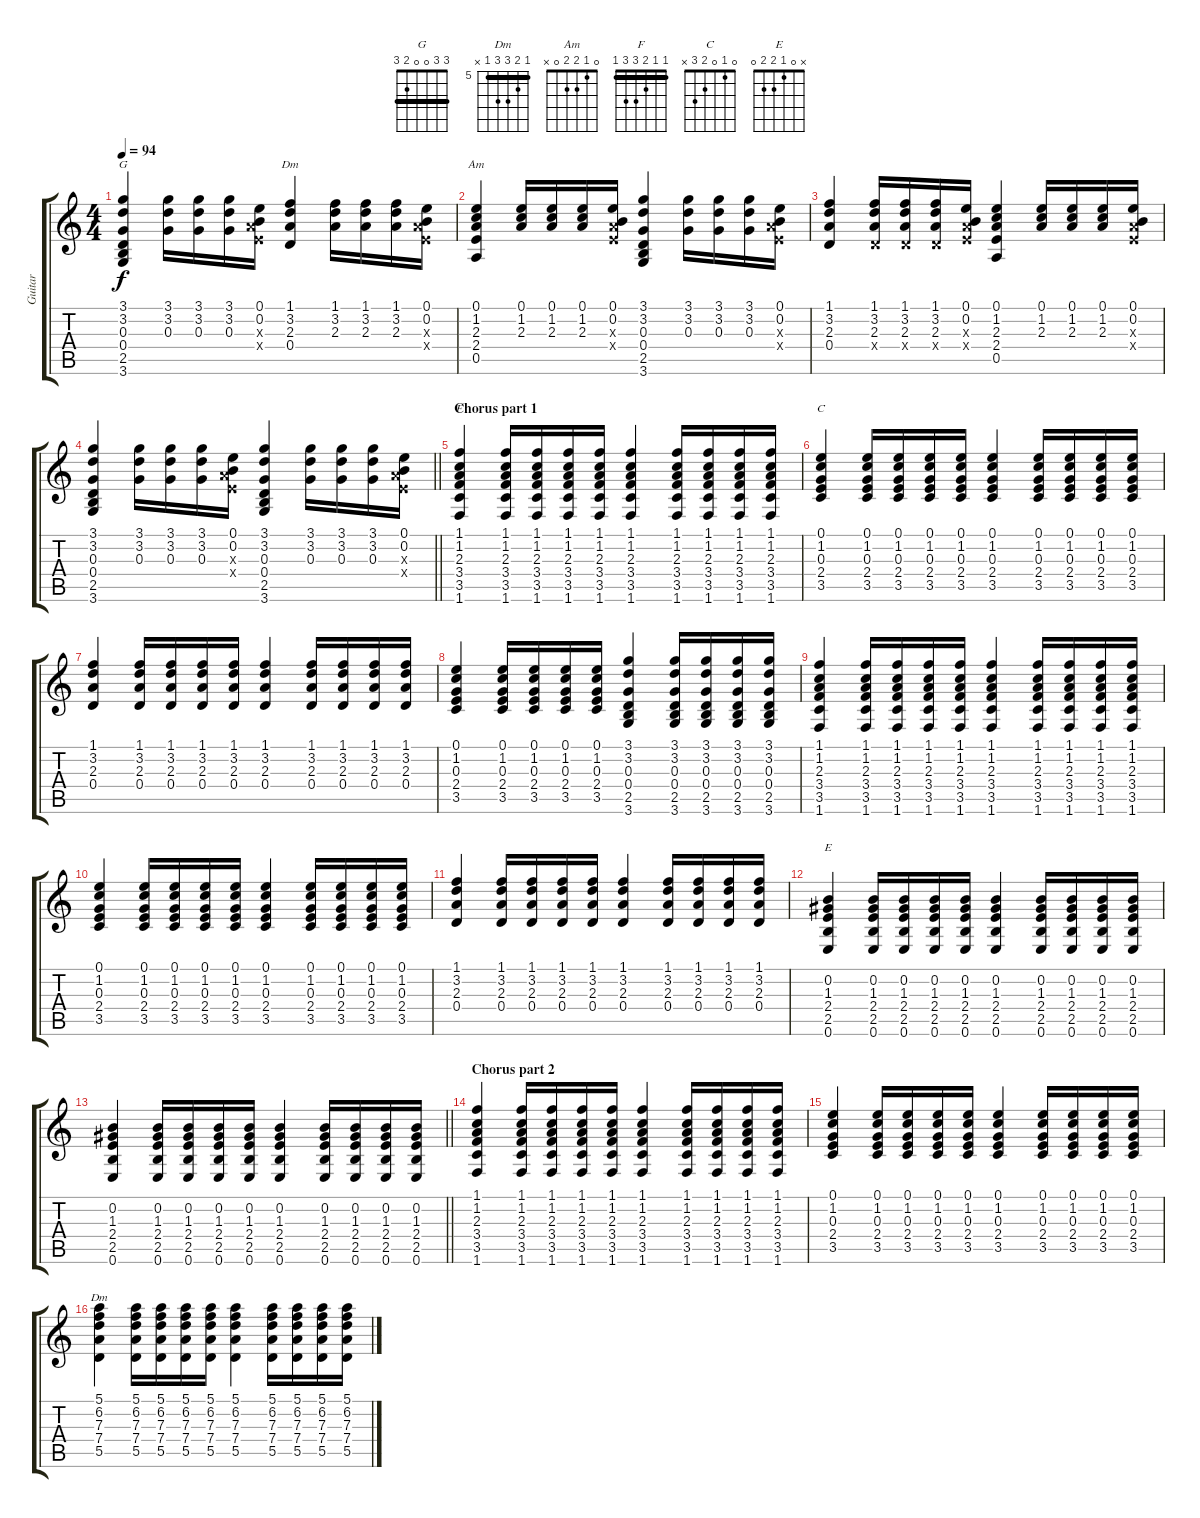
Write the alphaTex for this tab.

\track ("Guitar" "Guitar") {instrument acousticguitarsteel}
\staff {score tabs}
\tuning (E4 B3 G3 D3 A2 E2) {hide}
\chord ("G" 3 3 0 0 2 3) {barre 3}
\chord ("Dm" 1 3 2 0 x x)
\chord ("Am" 0 1 2 2 0 x)
\chord ("F" 1 1 2 3 3 1) {barre 1}
\chord ("C" 0 1 0 2 3 x)
\chord ("E" x 0 1 2 2 0)
\chord ("Dm" 5 6 7 7 5 x) {firstfret 5 barre 5}
\ts (4 4)
\tempo 94
\clef g2
\ks c
(3.1 3.2 0.3 0.4 2.5 3.6).4{ch "G" dy f} (3.1 3.2 0.3).16 (3.1 3.2 0.3).16 (3.1 3.2 0.3).16 (0.1 0.2 2.3{x} 2.4{x}).16 (1.1 3.2 2.3 0.4).4{ch "Dm"} (1.1 3.2 2.3).16 (1.1 3.2 2.3).16 (1.1 3.2 2.3).16 (0.1 0.2 2.3{x} 2.4{x}).16 |
(0.1 1.2 2.3 2.4 0.5).4{ch "Am"} (0.1 1.2 2.3).16 (0.1 1.2 2.3).16 (0.1 1.2 2.3).16 (0.1 0.2 2.3{x} 2.4{x}).16 (3.1 3.2 0.3 0.4 2.5 3.6).4 (3.1 3.2 0.3).16 (3.1 3.2 0.3).16 (3.1 3.2 0.3).16 (0.1 0.2 2.3{x} 2.4{x}).16 |
(1.1 3.2 2.3 0.4).4 (1.1 3.2 2.3 0.4{x}).16 (1.1 3.2 2.3 0.4{x}).16 (1.1 3.2 2.3 0.4{x}).16 (0.1 0.2 2.3{x} 2.4{x}).16 (0.1 1.2 2.3 2.4 0.5).4 (0.1 1.2 2.3).16 (0.1 1.2 2.3).16 (0.1 1.2 2.3).16 (0.1 0.2 2.3{x} 2.4{x}).16 |
\barLineRight lightlight
(3.1 3.2 0.3 0.4 2.5 3.6).4 (3.1 3.2 0.3).16 (3.1 3.2 0.3).16 (3.1 3.2 0.3).16 (0.1 0.2 2.3{x} 2.4{x}).16 (3.1 3.2 0.3 0.4 2.5 3.6).4 (3.1 3.2 0.3).16 (3.1 3.2 0.3).16 (3.1 3.2 0.3).16 (0.1 0.2 2.3{x} 2.4{x}).16 |
\section ("" "Chorus part 1")
(1.1 1.2 2.3 3.4 3.5 1.6).4{ch "F"} (1.1 1.2 2.3 3.4 3.5 1.6).16 (1.1 1.2 2.3 3.4 3.5 1.6).16 (1.1 1.2 2.3 3.4 3.5 1.6).16 (1.1 1.2 2.3 3.4 3.5 1.6).16 (1.1 1.2 2.3 3.4 3.5 1.6).4 (1.1 1.2 2.3 3.4 3.5 1.6).16 (1.1 1.2 2.3 3.4 3.5 1.6).16 (1.1 1.2 2.3 3.4 3.5 1.6).16 (1.1 1.2 2.3 3.4 3.5 1.6).16 |
(0.1 1.2 0.3 2.4 3.5).4{ch "C"} (0.1 1.2 0.3 2.4 3.5).16 (0.1 1.2 0.3 2.4 3.5).16 (0.1 1.2 0.3 2.4 3.5).16 (0.1 1.2 0.3 2.4 3.5).16 (0.1 1.2 0.3 2.4 3.5).4 (0.1 1.2 0.3 2.4 3.5).16 (0.1 1.2 0.3 2.4 3.5).16 (0.1 1.2 0.3 2.4 3.5).16 (0.1 1.2 0.3 2.4 3.5).16 |
(1.1 3.2 2.3 0.4).4 (1.1 3.2 2.3 0.4).16 (1.1 3.2 2.3 0.4).16 (1.1 3.2 2.3 0.4).16 (1.1 3.2 2.3 0.4).16 (1.1 3.2 2.3 0.4).4 (1.1 3.2 2.3 0.4).16 (1.1 3.2 2.3 0.4).16 (1.1 3.2 2.3 0.4).16 (1.1 3.2 2.3 0.4).16 |
(0.1 1.2 0.3 2.4 3.5).4 (0.1 1.2 0.3 2.4 3.5).16 (0.1 1.2 0.3 2.4 3.5).16 (0.1 1.2 0.3 2.4 3.5).16 (0.1 1.2 0.3 2.4 3.5).16 (3.1 3.2 0.3 0.4 2.5 3.6).4 (3.1 3.2 0.3 0.4 2.5 3.6).16 (3.1 3.2 0.3 0.4 2.5 3.6).16 (3.1 3.2 0.3 0.4 2.5 3.6).16 (3.1 3.2 0.3 0.4 2.5 3.6).16 |
(1.1 1.2 2.3 3.4 3.5 1.6).4 (1.1 1.2 2.3 3.4 3.5 1.6).16 (1.1 1.2 2.3 3.4 3.5 1.6).16 (1.1 1.2 2.3 3.4 3.5 1.6).16 (1.1 1.2 2.3 3.4 3.5 1.6).16 (1.1 1.2 2.3 3.4 3.5 1.6).4 (1.1 1.2 2.3 3.4 3.5 1.6).16 (1.1 1.2 2.3 3.4 3.5 1.6).16 (1.1 1.2 2.3 3.4 3.5 1.6).16 (1.1 1.2 2.3 3.4 3.5 1.6).16 |
(0.1 1.2 0.3 2.4 3.5).4 (0.1 1.2 0.3 2.4 3.5).16 (0.1 1.2 0.3 2.4 3.5).16 (0.1 1.2 0.3 2.4 3.5).16 (0.1 1.2 0.3 2.4 3.5).16 (0.1 1.2 0.3 2.4 3.5).4 (0.1 1.2 0.3 2.4 3.5).16 (0.1 1.2 0.3 2.4 3.5).16 (0.1 1.2 0.3 2.4 3.5).16 (0.1 1.2 0.3 2.4 3.5).16 |
(1.1 3.2 2.3 0.4).4 (1.1 3.2 2.3 0.4).16 (1.1 3.2 2.3 0.4).16 (1.1 3.2 2.3 0.4).16 (1.1 3.2 2.3 0.4).16 (1.1 3.2 2.3 0.4).4 (1.1 3.2 2.3 0.4).16 (1.1 3.2 2.3 0.4).16 (1.1 3.2 2.3 0.4).16 (1.1 3.2 2.3 0.4).16 |
(0.2 1.3 2.4 2.5 0.6).4{ch "E"} (0.2 1.3 2.4 2.5 0.6).16 (0.2 1.3 2.4 2.5 0.6).16 (0.2 1.3 2.4 2.5 0.6).16 (0.2 1.3 2.4 2.5 0.6).16 (0.2 1.3 2.4 2.5 0.6).4 (0.2 1.3 2.4 2.5 0.6).16 (0.2 1.3 2.4 2.5 0.6).16 (0.2 1.3 2.4 2.5 0.6).16 (0.2 1.3 2.4 2.5 0.6).16 |
\barLineRight lightlight
(0.2 1.3 2.4 2.5 0.6).4 (0.2 1.3 2.4 2.5 0.6).16 (0.2 1.3 2.4 2.5 0.6).16 (0.2 1.3 2.4 2.5 0.6).16 (0.2 1.3 2.4 2.5 0.6).16 (0.2 1.3 2.4 2.5 0.6).4 (0.2 1.3 2.4 2.5 0.6).16 (0.2 1.3 2.4 2.5 0.6).16 (0.2 1.3 2.4 2.5 0.6).16 (0.2 1.3 2.4 2.5 0.6).16 |
\section ("" "Chorus part 2")
(1.1 1.2 2.3 3.4 3.5 1.6).4 (1.1 1.2 2.3 3.4 3.5 1.6).16 (1.1 1.2 2.3 3.4 3.5 1.6).16 (1.1 1.2 2.3 3.4 3.5 1.6).16 (1.1 1.2 2.3 3.4 3.5 1.6).16 (1.1 1.2 2.3 3.4 3.5 1.6).4 (1.1 1.2 2.3 3.4 3.5 1.6).16 (1.1 1.2 2.3 3.4 3.5 1.6).16 (1.1 1.2 2.3 3.4 3.5 1.6).16 (1.1 1.2 2.3 3.4 3.5 1.6).16 |
(0.1 1.2 0.3 2.4 3.5).4 (0.1 1.2 0.3 2.4 3.5).16 (0.1 1.2 0.3 2.4 3.5).16 (0.1 1.2 0.3 2.4 3.5).16 (0.1 1.2 0.3 2.4 3.5).16 (0.1 1.2 0.3 2.4 3.5).4 (0.1 1.2 0.3 2.4 3.5).16 (0.1 1.2 0.3 2.4 3.5).16 (0.1 1.2 0.3 2.4 3.5).16 (0.1 1.2 0.3 2.4 3.5).16 |
(5.1 6.2 7.3 7.4 5.5).4{ch "Dm"} (5.1 6.2 7.3 7.4 5.5).16 (5.1 6.2 7.3 7.4 5.5).16 (5.1 6.2 7.3 7.4 5.5).16 (5.1 6.2 7.3 7.4 5.5).16 (5.1 6.2 7.3 7.4 5.5).4 (5.1 6.2 7.3 7.4 5.5).16 (5.1 6.2 7.3 7.4 5.5).16 (5.1 6.2 7.3 7.4 5.5).16 (5.1 6.2 7.3 7.4 5.5).16
